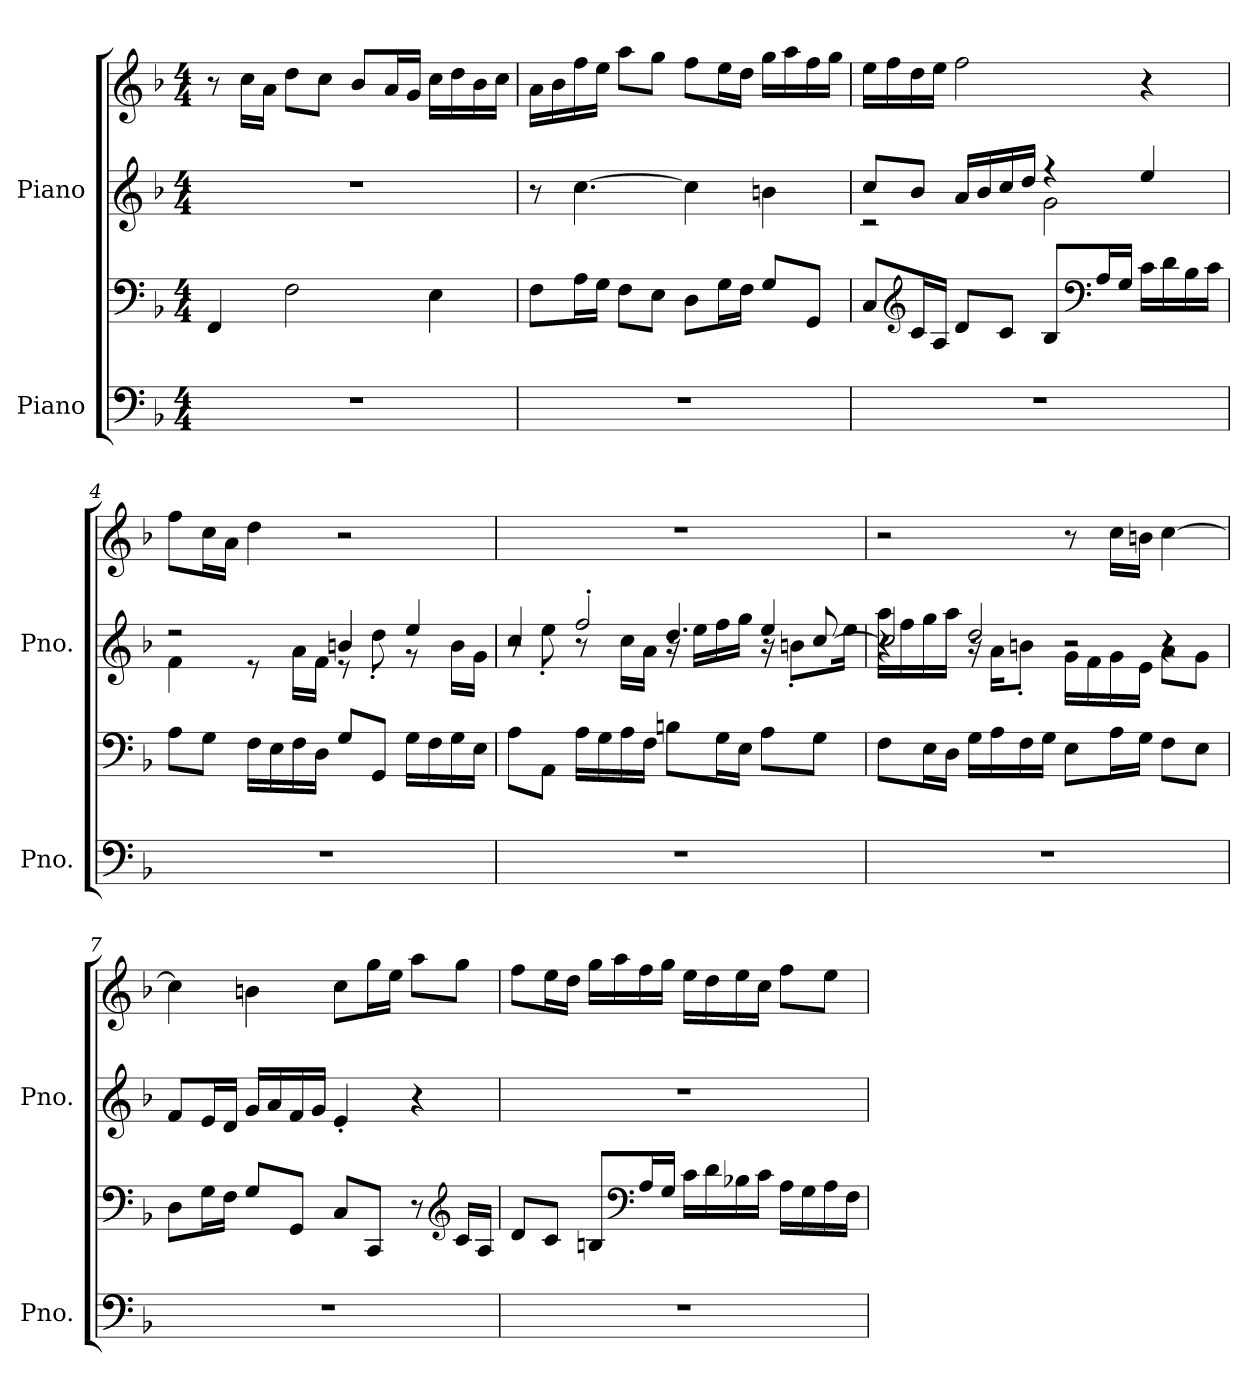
**kern	**kern	**kern	**kern
*part2	*part2	*part1	*part1
*staff4	*staff3	*staff2	*staff1
*I"Piano	*	*I"Piano	*
*I'Pno.	*	*I'Pno.	*
*clefF4	*clefF4	*clefG2	*clefG2
*k[b-]	*k[b-]	*k[b-]	*k[b-]
*M4/4	*M4/4	*M4/4	*M4/4
*MM80	*MM80	*MM80	*MM80
=1	=1	=1	=1
1r	4FF/	1r	8r
.	.	.	16cc\LL
.	.	.	16a\JJ
.	2F\	.	8dd\L
.	.	.	8cc\J
.	.	.	8b-/L
.	.	.	16a/L
.	.	.	16g/JJ
.	4E\	.	16cc\LL
.	.	.	16dd\
.	.	.	16b-\
.	.	.	16cc\JJ
=2	=2	=2	=2
1r	8F\L	8r	16a\LL
.	.	.	16b-\
.	16A\L	[4.cc\	16ff\
.	16G\JJ	.	16ee\JJ
.	8F\L	.	8aa\L
.	8E\J	.	8gg\J
.	8D\L	4cc\]	8ff\L
.	16G\L	.	16ee\L
.	16F\JJ	.	16dd\JJ
.	8G/L	4bn\	16gg\LL
.	.	.	16aa\
.	8GG/J	.	16ff\
.	.	.	16gg\JJ
!!LO:LB:g=z
=3	=3	=3	=3
*	*	*^	*
1r	8C/L	8cc/L	2r	16ee\LL
.	.	.	.	16ff\
*	*clefG2	*	*	*
.	16c/L	8b-/J	.	16dd\
.	16A/JJ	.	.	16ee\JJ
.	8d/L	16a/LL	.	2ff\
.	.	16b-/	.	.
.	8c/J	16cc/	.	.
.	.	16dd/JJ	.	.
.	8B-/L	4r	2g\	.
*	*clefF4	*	*	*
.	16A/L	.	.	.
.	16G/JJ	.	.	.
.	16c\LL	4ee/	.	4r
.	16d\	.	.	.
.	16B-\	.	.	.
.	16c\JJ	.	.	.
=4	=4	=4	=4	=4
1r	8A\L	2r	4f\	8ff\L
.	8G\J	.	.	16cc\L
.	.	.	.	16a\JJ
.	16F\LL	.	8r	4dd\
.	16E\	.	.	.
.	16F\	.	16a\LL	.
.	16D\JJ	.	16f\JJ	.
.	8G/L	4bn/	8r	2r
.	8GG/J	.	8dd'\	.
.	16G\LL	4ee/	8r	.
.	16F\	.	.	.
.	16G\	.	16b\LL	.
.	16E\JJ	.	16g\JJ	.
!!LO:LB:g=z
=5	=5	=5	=5	=5
*	*	*	*^	*
1r	8A\L	4cc/	8r	2r	1r
.	8AA\J	.	8ee'\	.	.
.	16A\LL	2ff'/	8r	.	.
.	16G\	.	.	.	.
.	16A\	.	16cc\LL	.	.
.	16F\JJ	.	16a\JJ	.	.
.	8Bn\L	.	16r	4.dd/	.
.	.	.	16ee\LL	.	.
.	16G\L	.	16ff\	.	.
.	16E\JJ	.	16gg\JJ	.	.
.	8A\L	4ee/	16r	.	.
.	.	.	8bn'\L	.	.
.	8G\J	.	.	[8cc/	.
.	.	.	16ee\Jk	.	.
=6	=6	=6	=6	=6	=6
1r	8F\L	4r	16aa\LL	2cc/]	2r
.	.	.	16ff\	.	.
.	16E\L	.	16gg\	.	.
.	16D\JJ	.	16aa\JJ	.	.
.	16G\LL	2dd/	16r	.	.
.	16A\	.	16a\KL	.	.
.	16F\	.	8bn'\J	.	.
.	16G\JJ	.	.	.	.
.	8E\L	.	16g\LL	2r	8r
.	.	.	16f\	.	.
.	16A\L	.	16g\	.	16cc\LL
.	16G\JJ	.	16e\JJ	.	16bn\JJ
.	8F\L	4r	8a\L	.	[4cc\
.	8E\J	.	8g\J	.	.
*	*	*v	*v	*v	*
!!LO:PB:g=z
=7	=7	=7	=7
1r	8D\L	8f/L	4cc\]
.	16G\L	16e/L	.
.	16F\JJ	16d/JJ	.
.	8G/L	16g/LL	4bn\
.	.	16a/	.
.	8GG/J	16f/	.
.	.	16g/JJ	.
.	8C/L	4e'/	8cc\L
.	8CC/J	.	16gg\L
.	.	.	16ee\JJ
.	8r	4r	8aa\L
*	*clefG2	*	*
.	16c/LL	.	8gg\J
.	16A/JJ	.	.
=8	=8	=8	=8
1r	8d/L	1r	8ff\L
.	8c/J	.	16ee\L
.	.	.	16dd\JJ
.	8Bn/L	.	16gg\LL
.	.	.	16aa\
*	*clefF4	*	*
.	16A/L	.	16ff\
.	16G/JJ	.	16gg\JJ
.	16c\LL	.	16ee\LL
.	16d\	.	16dd\
.	16B-X\	.	16ee\
.	16c\JJ	.	16cc\JJ
.	16A\LL	.	8ff\L
.	16G\	.	.
.	16A\	.	8ee\J
.	16F\JJ	.	.
=	=	=	=
*-	*-	*-	*-
